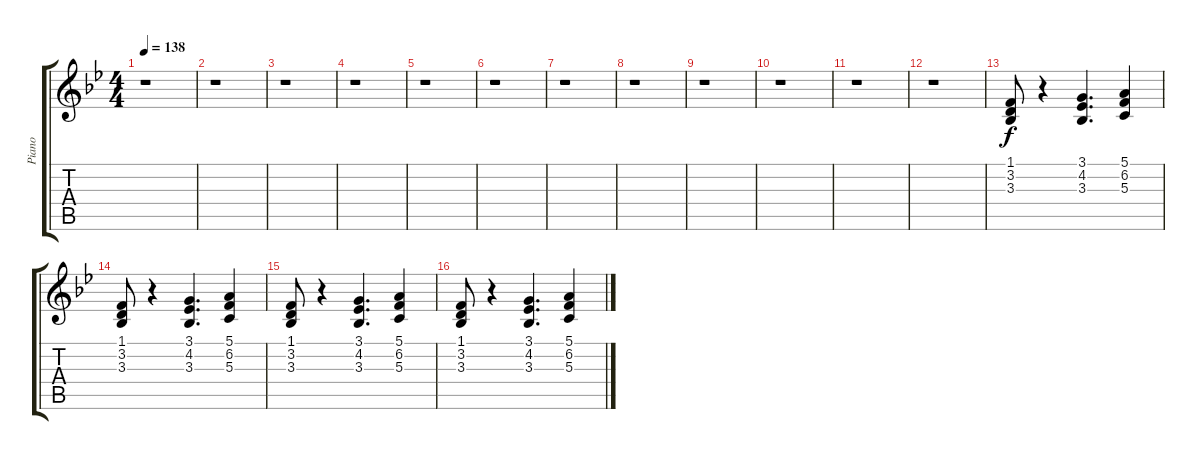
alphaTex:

\track ("Piano" "Piano") {instrument brightacousticpiano}
\staff {score tabs}
\tuning (E4 B3 G3 D3 A2 E2) {hide}
\ts (4 4)
\tempo 138
\clef g2
\ks bb
r.1{dy f instrument brightacousticpiano} |
r.1 |
r.1 |
r.1 |
r.1 |
r.1 |
r.1 |
r.1 |
r.1 |
r.1 |
r.1 |
r.1 |
(1.1 3.2 3.3).8 r.4 (3.1 4.2 3.3).4{d} (5.1 6.2 5.3).4 |
(1.1 3.2 3.3).8 r.4 (3.1 4.2 3.3).4{d} (5.1 6.2 5.3).4 |
(1.1 3.2 3.3).8 r.4 (3.1 4.2 3.3).4{d} (5.1 6.2 5.3).4 |
(1.1 3.2 3.3).8 r.4 (3.1 4.2 3.3).4{d} (5.1 6.2 5.3).4
